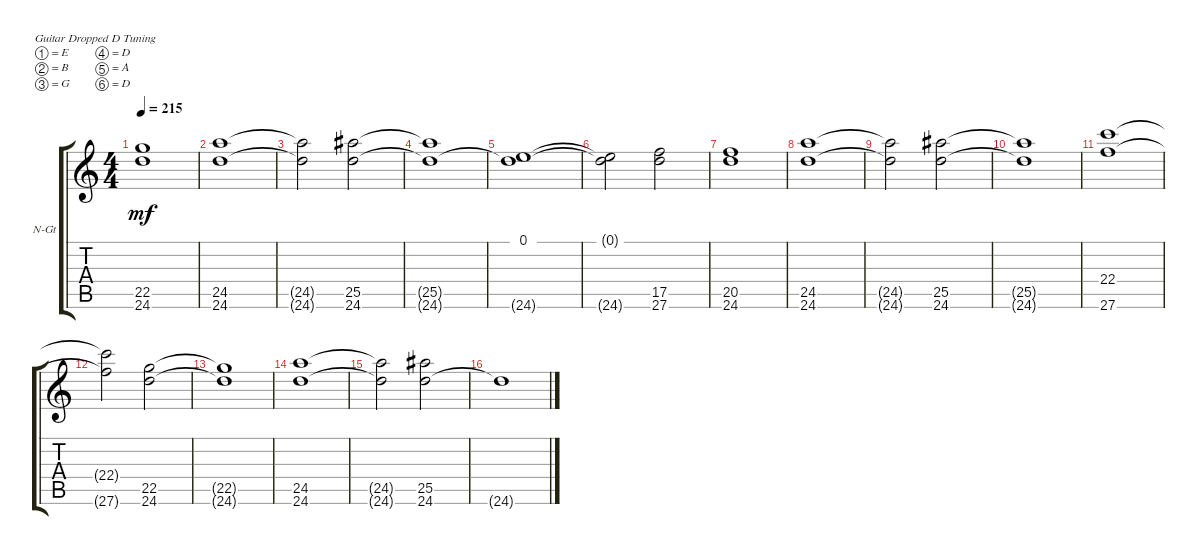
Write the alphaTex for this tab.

\bracketExtendMode groupsimilarinstruments
\firstSystemTrackNameOrientation horizontal
\otherSystemsTrackNameOrientation horizontal
\track ("Keyboard (Christian)" "N-Gt") {instrument acousticguitarnylon}
\staff {score tabs}
\tuning (E4 B3 G3 D3 A2 D2)
\ts (4 4)
\tempo 215
\clef g2
\ks c
(22.5{t} 24.6{t}).1{dy mf} |
(24.5 24.6).1 |
(24.5{t} 24.6{t}).2 (25.5 24.6).2 |
(25.5{t} 24.6{t}).1 |
(0.1 24.6{t}).1 |
(0.1{t} 24.6{t}).2 (27.6 17.5).2 |
(20.5 24.6).1 |
(24.5 24.6).1 |
(24.5{t} 24.6{t}).2 (25.5 24.6).2 |
(25.5{t} 24.6{t}).1 |
(22.4 27.6).1 |
(22.4{t} 27.6{t}).2 (22.5 24.6).2 |
(22.5{t} 24.6{t}).1 |
(24.5 24.6).1 |
(24.5{t} 24.6{t}).2 (25.5 24.6).2 |
24.6{t}.1
